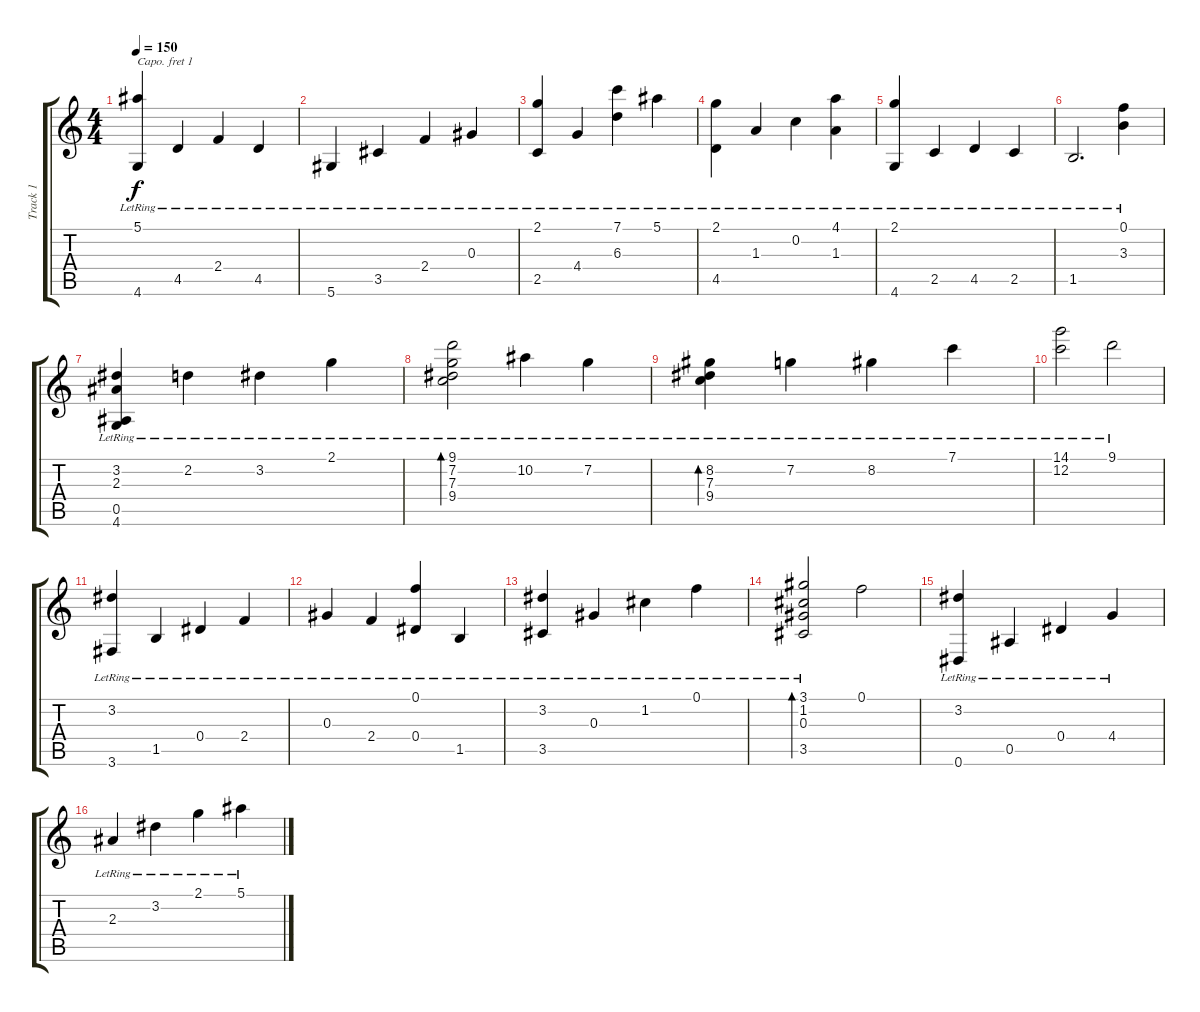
\track ("Track 1" "Track 1") {instrument acousticguitarsteel}
\staff {score tabs}
\capo 1
\tuning (E4 B3 G3 D3 A2 D2) {hide}
\ts (4 4)
\tempo 150
\clef g2
\ks c
(5.1 4.6{lr}).4{dy f} 4.5{lr}.4 2.4{lr}.4 4.5{lr}.4 |
5.6{lr}.4 3.5{lr}.4 2.4{lr}.4 0.3{lr}.4 |
(2.1{lr} 2.5{lr}).4 4.4{lr}.4 (7.1{lr} 6.3{lr}).4 5.1{lr}.4 |
(2.1{lr} 4.5{lr}).4 1.3{lr}.4 0.2{lr}.4 (4.1{lr} 1.3{lr}).4 |
(2.1{lr} 4.6{lr}).4 2.5{lr}.4 4.5{lr}.4 2.5{lr}.4 |
1.5{lr}.2{d} (0.1{lr} 3.3{lr}).4 |
(3.2{lr} 2.3{lr} 0.5{lr} 4.6{lr}).4 2.2{lr}.4 3.2{lr}.4 2.1{lr}.4 |
(9.1{lr} 7.2{lr} 7.3{lr} 9.4{lr}).2{bd 240} 10.2{lr}.4 7.2{lr}.4 |
(8.2{lr} 7.3{lr} 9.4{lr}).4{bd 60} 7.2{lr}.4 8.2{lr}.4 7.1{lr}.4 |
(14.1{lr} 12.2{lr}).2 9.1{lr}.2 |
(3.2{lr} 3.6{lr}).4 1.5{lr}.4 0.4{lr}.4 2.4{lr}.4 |
0.3{lr}.4 2.4{lr}.4 (0.1{lr} 0.4).4 1.5{lr}.4 |
(3.2{lr} 3.5{lr}).4 0.3{lr}.4 1.2{lr}.4 0.1{lr}.4 |
(3.1{lr} 1.2 0.3 3.5).2{bd 60} 0.1.2 |
(3.2{lr} 0.6{lr}).4 0.5{lr}.4 0.4{lr}.4 4.4{lr}.4 |
2.3{lr}.4 3.2{lr}.4 2.1{lr}.4 5.1{lr}.4
